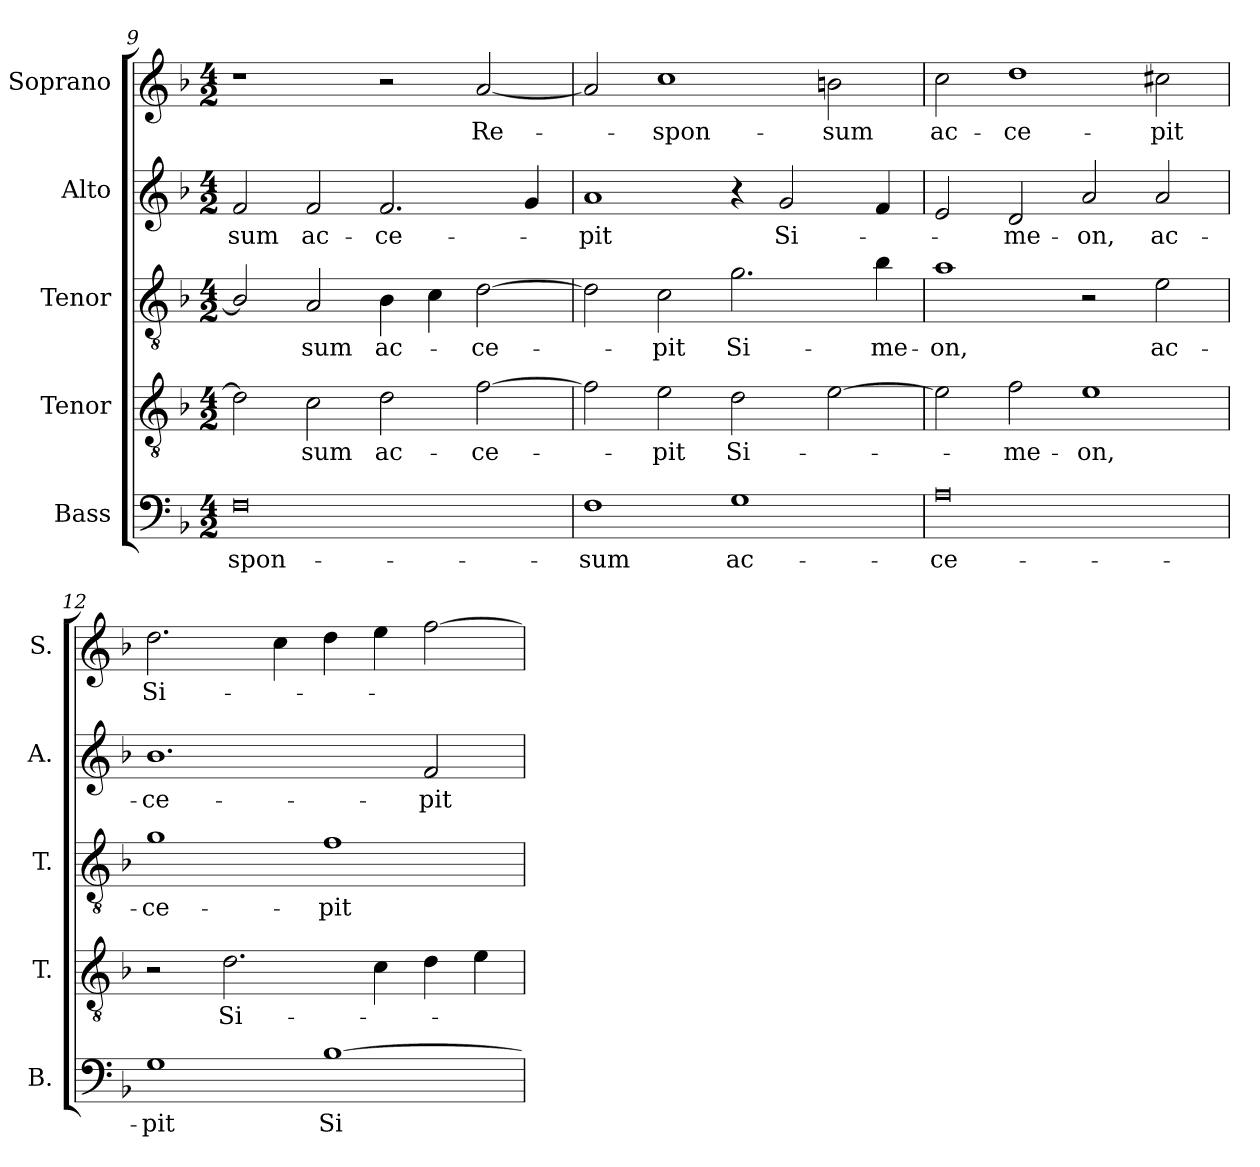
**kern	**text	**kern	**text	**kern	**text	**kern	**text	**kern	**text
*part5	*part5	*part4	*part4	*part3	*part3	*part2	*part2	*part1	*part1
*staff5	*staff5	*staff4	*staff4	*staff3	*staff3	*staff2	*staff2	*staff1	*staff1
*I"Bass	*	*I"Tenor	*	*I"Tenor	*	*I"Alto	*	*I"Soprano	*
*I'B.	*	*I'T.	*	*I'T.	*	*I'A.	*	*I'S.	*
*clefF4	*	*clefGv2	*	*clefGv2	*	*clefG2	*	*clefG2	*
*	*	*ITrd7c12	*	*ITrd7c12	*	*	*	*	*
*k[b-]	*	*k[b-]	*	*k[b-]	*	*k[b-]	*	*k[b-]	*
*F:	*	*F:	*	*F:	*	*F:	*	*F:	*
*M4/2	*	*M4/2	*	*M4/2	*	*M4/2	*	*M4/2	*
=9	=9	=9	=9	=9	=9	=9	=9	=9	=9
!	!LO:LY:b:color=#000000	!	!	!	!	!	!	!	!
!	!	!	!	!	!	!	!LO:LY:b:color=#000000	!	!
0Fi	-spon-	2Di\]	.	2BB-i/]	.	2fi/	-sum	1r	.
!	!	!	!LO:LY:b:color=#000000	!	!	!	!	!	!
!	!	!	!	!	!LO:LY:b:color=#000000	!	!	!	!
!	!	!	!	!	!	!	!LO:LY:b:color=#000000	!	!
.	.	2Ci\	-sum	2AAi/	-sum	2fi/	ac-	.	.
!	!	!	!LO:LY:b:color=#000000	!	!	!	!	!	!
!	!	!	!	!	!LO:LY:b:color=#000000	!	!	!	!
!	!	!	!	!	!	!	!LO:LY:b:color=#000000	!	!
.	.	2Di\	ac-	4BB-i\	ac-	2.fi/	-ce-	2r	.
.	.	.	.	4Ci\	.	.	.	.	.
!	!	!	!LO:LY:b:color=#000000	!	!	!	!	!	!
!	!	!	!	!	!LO:LY:b:color=#000000	!	!	!	!
!	!	!	!	!	!	!	!	!	!LO:LY:b:color=#000000
.	.	[2Fi\	-ce-	[2Di\	-ce-	.	.	[2ai/	Re-
.	.	.	.	.	.	4gi/	.	.	.
=10	=10	=10	=10	=10	=10	=10	=10	=10	=10
!	!LO:LY:b:color=#000000	!	!	!	!	!	!	!	!
!	!	!	!	!	!	!	!LO:LY:b:color=#000000	!	!
1Fi	-sum	2Fi\]	.	2Di\]	.	1ai	-pit	2ai/]	.
!	!	!	!LO:LY:b:color=#000000	!	!	!	!	!	!
!	!	!	!	!	!LO:LY:b:color=#000000	!	!	!	!
!	!	!	!	!	!	!	!	!	!LO:LY:b:color=#000000
.	.	2Ei\	-pit	2Ci\	-pit	.	.	1cci	-spon-
!	!LO:LY:b:color=#000000	!	!	!	!	!	!	!	!
!	!	!	!LO:LY:b:color=#000000	!	!	!	!	!	!
!	!	!	!	!	!LO:LY:b:color=#000000	!	!	!	!
1Gi	ac-	2Di\	Si-	2.Gi\	Si-	4r	.	.	.
!	!	!	!	!	!	!	!LO:LY:b:color=#000000	!	!
.	.	.	.	.	.	2gi/	Si-	.	.
!	!	!	!	!	!	!	!	!	!LO:LY:b:color=#000000
.	.	[2Ei\	.	.	.	.	.	2bni\	-sum
!	!	!	!	!	!LO:LY:b:color=#000000	!	!	!	!
.	.	.	.	4B-i\	-me-	4fi/	.	.	.
=11	=11	=11	=11	=11	=11	=11	=11	=11	=11
!	!LO:LY:b:color=#000000	!	!	!	!	!	!	!	!
!	!	!	!	!	!LO:LY:b:color=#000000	!	!	!	!
!	!	!	!	!	!	!	!	!	!LO:LY:b:color=#000000
0Ai	-ce-	2Ei\]	.	1Ai	-on,	2ei/	.	2cci\	ac-
!	!	!	!LO:LY:b:color=#000000	!	!	!	!	!	!
!	!	!	!	!	!	!	!LO:LY:b:color=#000000	!	!
!	!	!	!	!	!	!	!	!	!LO:LY:b:color=#000000
.	.	2Fi\	-me-	.	.	2di/	-me-	1ddi	-ce-
!	!	!	!LO:LY:b:color=#000000	!	!	!	!	!	!
!	!	!	!	!	!	!	!LO:LY:b:color=#000000	!	!
.	.	1Ei	-on,	2r	.	2ai/	-on,	.	.
!	!	!	!	!	!LO:LY:b:color=#000000	!	!	!	!
!	!	!	!	!	!	!	!LO:LY:b:color=#000000	!	!
!	!	!	!	!	!	!	!	!	!LO:LY:b:color=#000000
.	.	.	.	2Ei\	ac-	2ai/	ac-	2cc#Xi\	-pit
!!LO:LB:g=z
=12	=12	=12	=12	=12	=12	=12	=12	=12	=12
!	!LO:LY:b:color=#000000	!	!	!	!	!	!	!	!
!	!	!	!	!	!LO:LY:b:color=#000000	!	!	!	!
!	!	!	!	!	!	!	!LO:LY:b:color=#000000	!	!
!	!	!	!	!	!	!	!	!	!LO:LY:b:color=#000000
1Gi	-pit	2r	.	1Gi	-ce-	1.b-i	-ce-	2.ddi\	Si-
!	!	!	!LO:LY:b:color=#000000	!	!	!	!	!	!
.	.	2.Di\	Si-	.	.	.	.	.	.
.	.	.	.	.	.	.	.	4cci\	.
!	!LO:LY:b:color=#000000	!	!	!	!	!	!	!	!
!	!	!	!	!	!LO:LY:b:color=#000000	!	!	!	!
[1B-i	Si-	.	.	1Fi	-pit	.	.	4ddi\	.
.	.	4Ci\	.	.	.	.	.	4eei\	.
!	!	!	!	!	!	!	!LO:LY:b:color=#000000	!	!
.	.	4Di\	.	.	.	2fi/	-pit	[2ffi\	.
.	.	4Ei\	.	.	.	.	.	.	.
=	=	=	=	=	=	=	=	=	=
*-	*-	*-	*-	*-	*-	*-	*-	*-	*-
